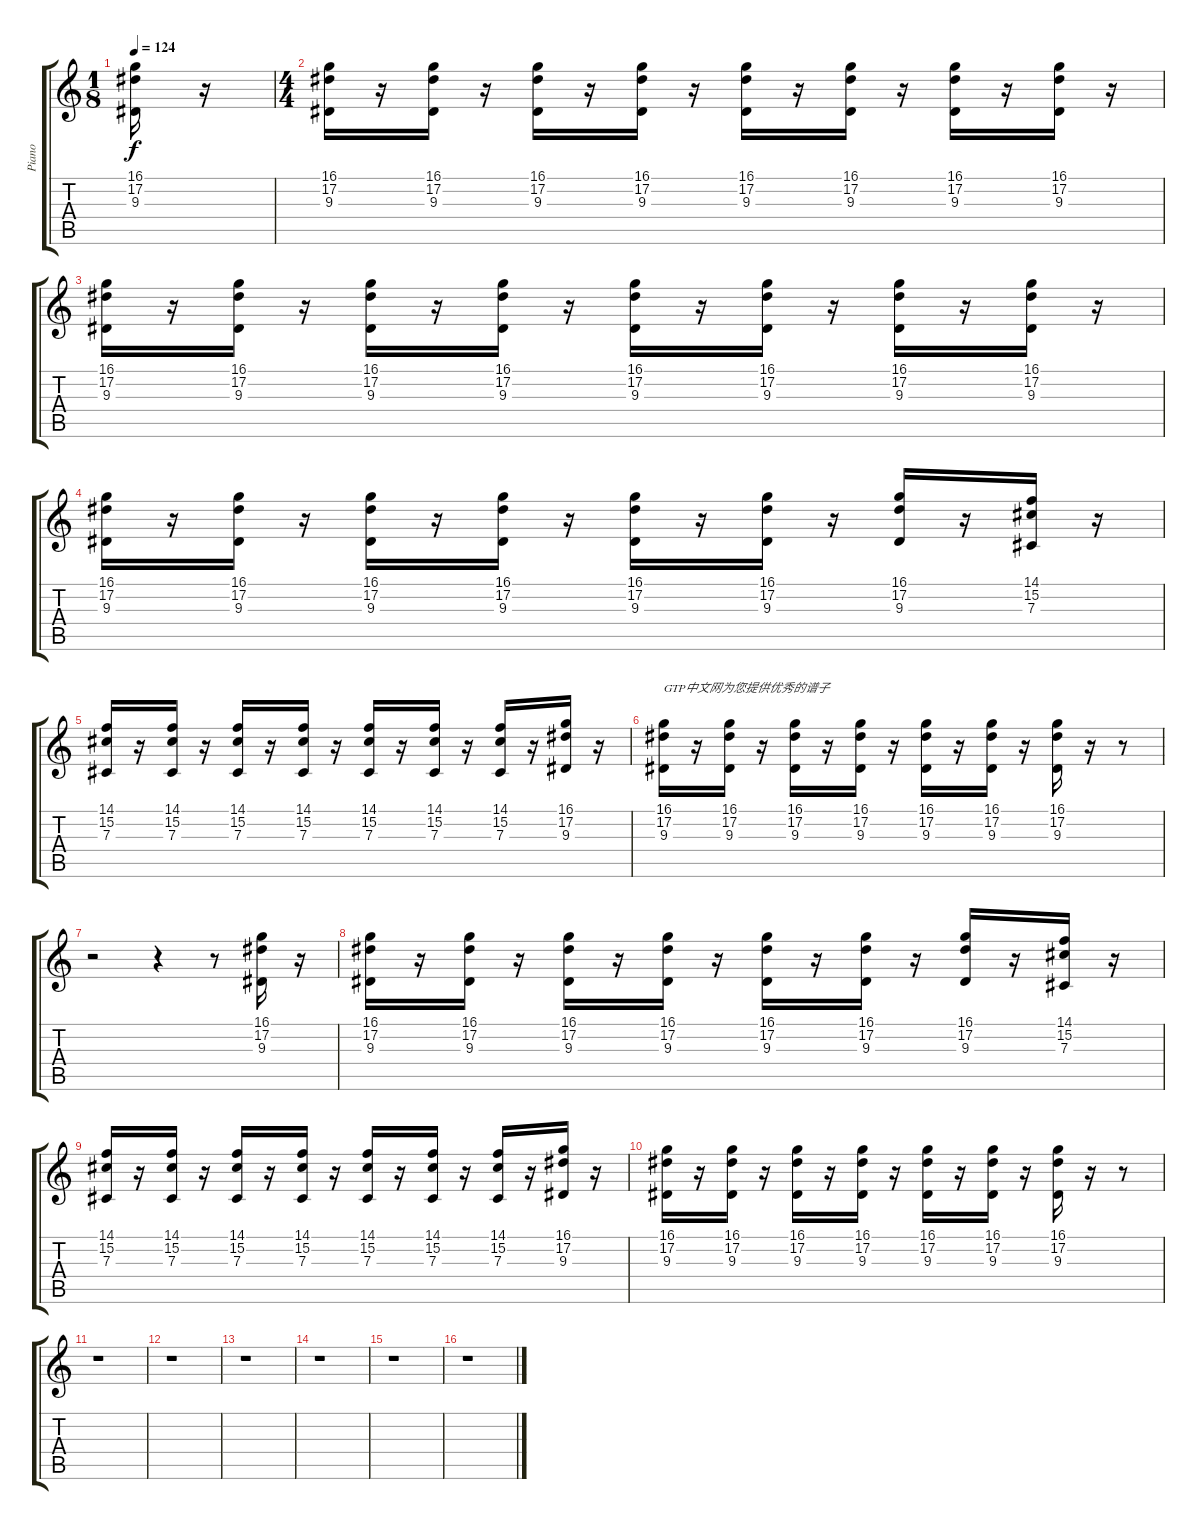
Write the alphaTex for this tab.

\track ("Piano" "Piano") {instrument brightacousticpiano}
\staff {score tabs}
\tuning (Eb4 Bb3 Gb3 Db3 Ab2 Eb2) {hide}
\ts (1 8)
\tempo 124
\clef g2
\ks c
(16.1 17.2 9.3).16{dy f instrument brightacousticpiano} r.16 |
\ts (4 4)
(16.1 17.2 9.3).16 r.16 (16.1 17.2 9.3).16 r.16 (16.1 17.2 9.3).16 r.16 (16.1 17.2 9.3).16 r.16 (16.1 17.2 9.3).16 r.16 (16.1 17.2 9.3).16 r.16 (16.1 17.2 9.3).16 r.16 (16.1 17.2 9.3).16 r.16 |
(16.1 17.2 9.3).16 r.16 (16.1 17.2 9.3).16 r.16 (16.1 17.2 9.3).16 r.16 (16.1 17.2 9.3).16 r.16 (16.1 17.2 9.3).16 r.16 (16.1 17.2 9.3).16 r.16 (16.1 17.2 9.3).16 r.16 (16.1 17.2 9.3).16 r.16 |
(16.1 17.2 9.3).16 r.16 (16.1 17.2 9.3).16 r.16 (16.1 17.2 9.3).16 r.16 (16.1 17.2 9.3).16 r.16 (16.1 17.2 9.3).16 r.16 (16.1 17.2 9.3).16 r.16 (16.1 17.2 9.3).16 r.16 (14.1 15.2 7.3).16 r.16 |
(14.1 15.2 7.3).16 r.16 (14.1 15.2 7.3).16 r.16 (14.1 15.2 7.3).16 r.16 (14.1 15.2 7.3).16 r.16 (14.1 15.2 7.3).16 r.16 (14.1 15.2 7.3).16 r.16 (14.1 15.2 7.3).16 r.16 (16.1 17.2 9.3).16 r.16 |
(16.1 17.2 9.3).16{txt "GTP中文网为您提供优秀的谱子"} r.16 (16.1 17.2 9.3).16 r.16 (16.1 17.2 9.3).16 r.16 (16.1 17.2 9.3).16 r.16 (16.1 17.2 9.3).16 r.16 (16.1 17.2 9.3).16 r.16 (16.1 17.2 9.3).16 r.16 r.8 |
r.2 r.4 r.8 (16.1 17.2 9.3).16 r.16 |
(16.1 17.2 9.3).16 r.16 (16.1 17.2 9.3).16 r.16 (16.1 17.2 9.3).16 r.16 (16.1 17.2 9.3).16 r.16 (16.1 17.2 9.3).16 r.16 (16.1 17.2 9.3).16 r.16 (16.1 17.2 9.3).16 r.16 (14.1 15.2 7.3).16 r.16 |
(14.1 15.2 7.3).16 r.16 (14.1 15.2 7.3).16 r.16 (14.1 15.2 7.3).16 r.16 (14.1 15.2 7.3).16 r.16 (14.1 15.2 7.3).16 r.16 (14.1 15.2 7.3).16 r.16 (14.1 15.2 7.3).16 r.16 (16.1 17.2 9.3).16 r.16 |
(16.1 17.2 9.3).16 r.16 (16.1 17.2 9.3).16 r.16 (16.1 17.2 9.3).16 r.16 (16.1 17.2 9.3).16 r.16 (16.1 17.2 9.3).16 r.16 (16.1 17.2 9.3).16 r.16 (16.1 17.2 9.3).16 r.16 r.8 |
r.1 |
r.1 |
r.1 |
r.1 |
r.1 |
r.1
